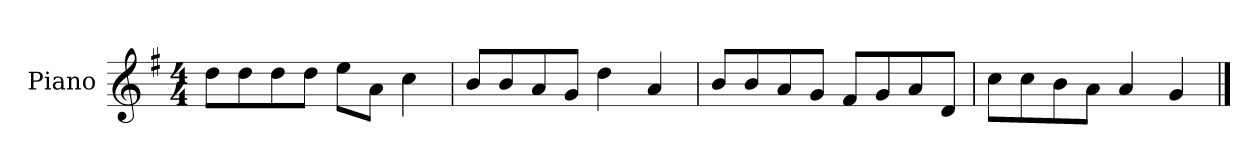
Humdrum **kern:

**kern
*part1
*staff1
*I"Piano
*I'P-no
*clefG2
*k[f#]
*M4/4
*MM90
=1
8dd\L
8dd\
8dd\
8dd\J
8ee\L
8a\J
4cc\
=2
8b/L
8b/
8a/
8g/J
4dd\
4a/
=3
8b/L
8b/
8a/
8g/J
8f#/L
8g/
8a/
8d/J
=4
8cc\L
8cc\
8b\
8a\J
4a/
4g/
==
*-
